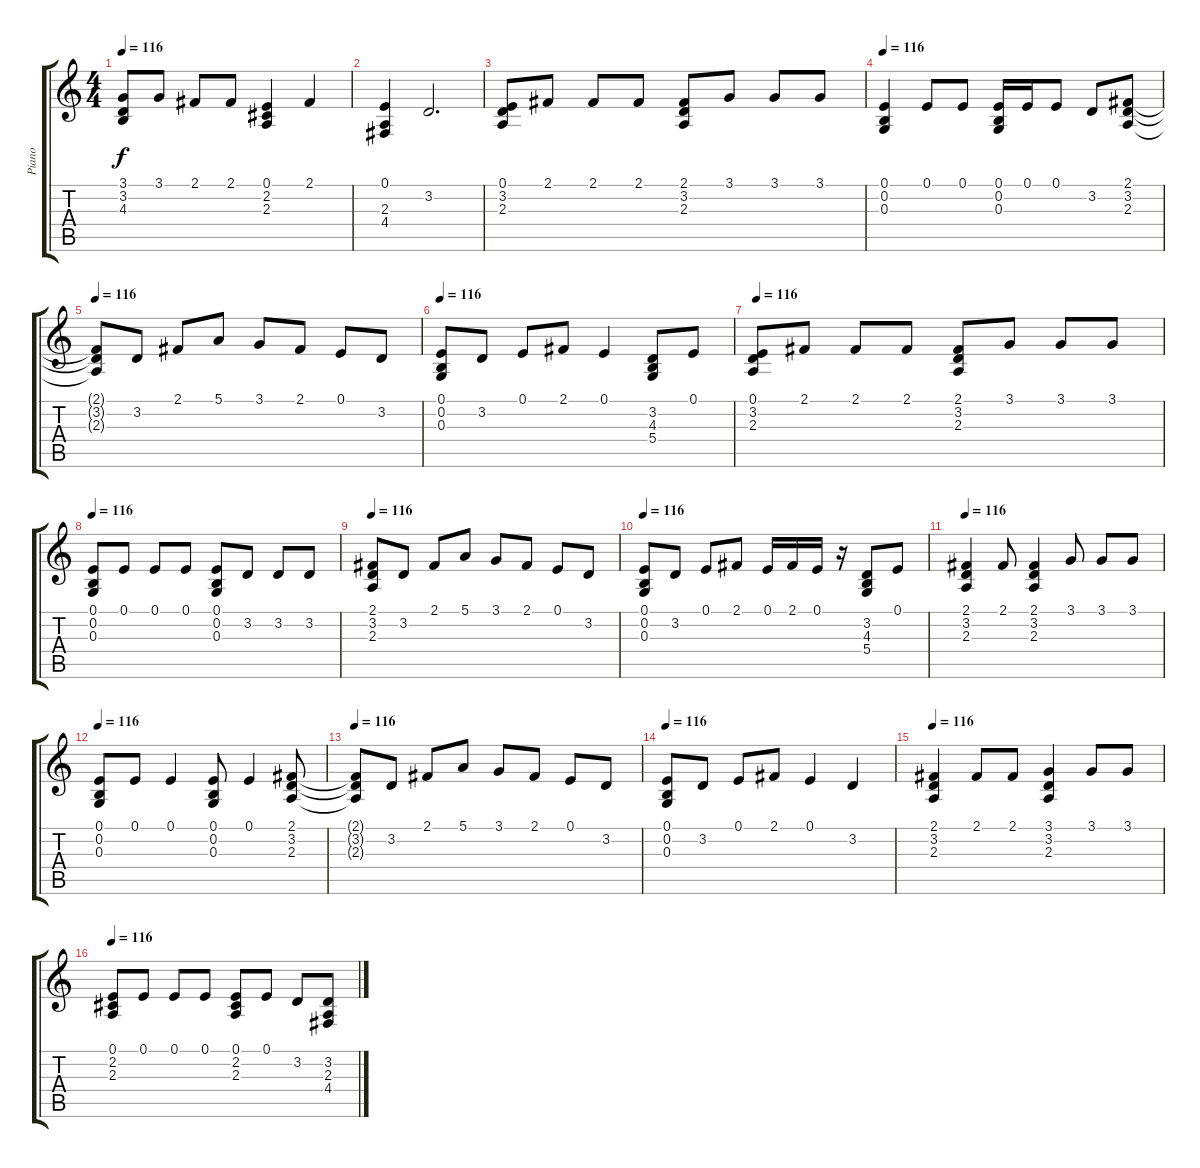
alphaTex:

\track ("Piano" "Piano") {instrument agogo}
\staff {score tabs}
\tuning (E4 B3 G3 D3 A2 E2) {hide}
\ts (4 4)
\tempo 116
\clef g2
\ks c
(3.1 3.2 4.3).8{dy f} 3.1.8 2.1.8 2.1.8 (0.1 2.2 2.3).4 2.1.4 |
(0.1 2.3 4.4).4 3.2.2{d} |
(0.1 3.2 2.3).8 2.1.8 2.1.8 2.1.8 (2.1 3.2 2.3).8 3.1.8 3.1.8 3.1.8 |
\tempo 116
(0.1 0.2 0.3).4 0.1.8 0.1.8 (0.1 0.2 0.3).16 0.1.16 0.1.8 3.2.8 (2.1 3.2 2.3).8 |
\tempo 116
(2.1{t} 3.2{t} 2.3{t}).8 3.2.8 2.1.8 5.1.8 3.1.8 2.1.8 0.1.8 3.2.8 |
\tempo 116
(0.1 0.2 0.3).8 3.2.8 0.1.8 2.1.8 0.1.4 (3.2 4.3 5.4).8 0.1.8 |
\tempo 116
(0.1 3.2 2.3).8 2.1.8 2.1.8 2.1.8 (2.1 3.2 2.3).8 3.1.8 3.1.8 3.1.8 |
\tempo 116
(0.1 0.2 0.3).8 0.1.8 0.1.8 0.1.8 (0.1 0.2 0.3).8 3.2.8 3.2.8 3.2.8 |
\tempo 116
(2.1 3.2 2.3).8 3.2.8 2.1.8 5.1.8 3.1.8 2.1.8 0.1.8 3.2.8 |
\tempo 116
(0.1 0.2 0.3).8 3.2.8 0.1.8 2.1.8 0.1.16 2.1.16 0.1.16 r.16 (3.2 4.3 5.4).8 0.1.8 |
\tempo 116
(2.1 3.2 2.3).4 2.1.8 (2.1 3.2 2.3).4 3.1.8 3.1.8 3.1.8 |
\tempo 116
(0.1 0.2 0.3).8 0.1.8 0.1.4 (0.1 0.2 0.3).8 0.1.4 (2.1 3.2 2.3).8 |
\tempo 116
(2.1{t} 3.2{t} 2.3{t}).8 3.2.8 2.1.8 5.1.8 3.1.8 2.1.8 0.1.8 3.2.8 |
\tempo 116
(0.1 0.2 0.3).8 3.2.8 0.1.8 2.1.8 0.1.4 3.2.4 |
\tempo 116
(2.1 3.2 2.3).4 2.1.8 2.1.8 (3.1 3.2 2.3).4 3.1.8 3.1.8 |
\tempo 116
(0.1 2.2 2.3).8 0.1.8 0.1.8 0.1.8 (0.1 2.2 2.3).8 0.1.8 3.2.8 (3.2 2.3 4.4).8
